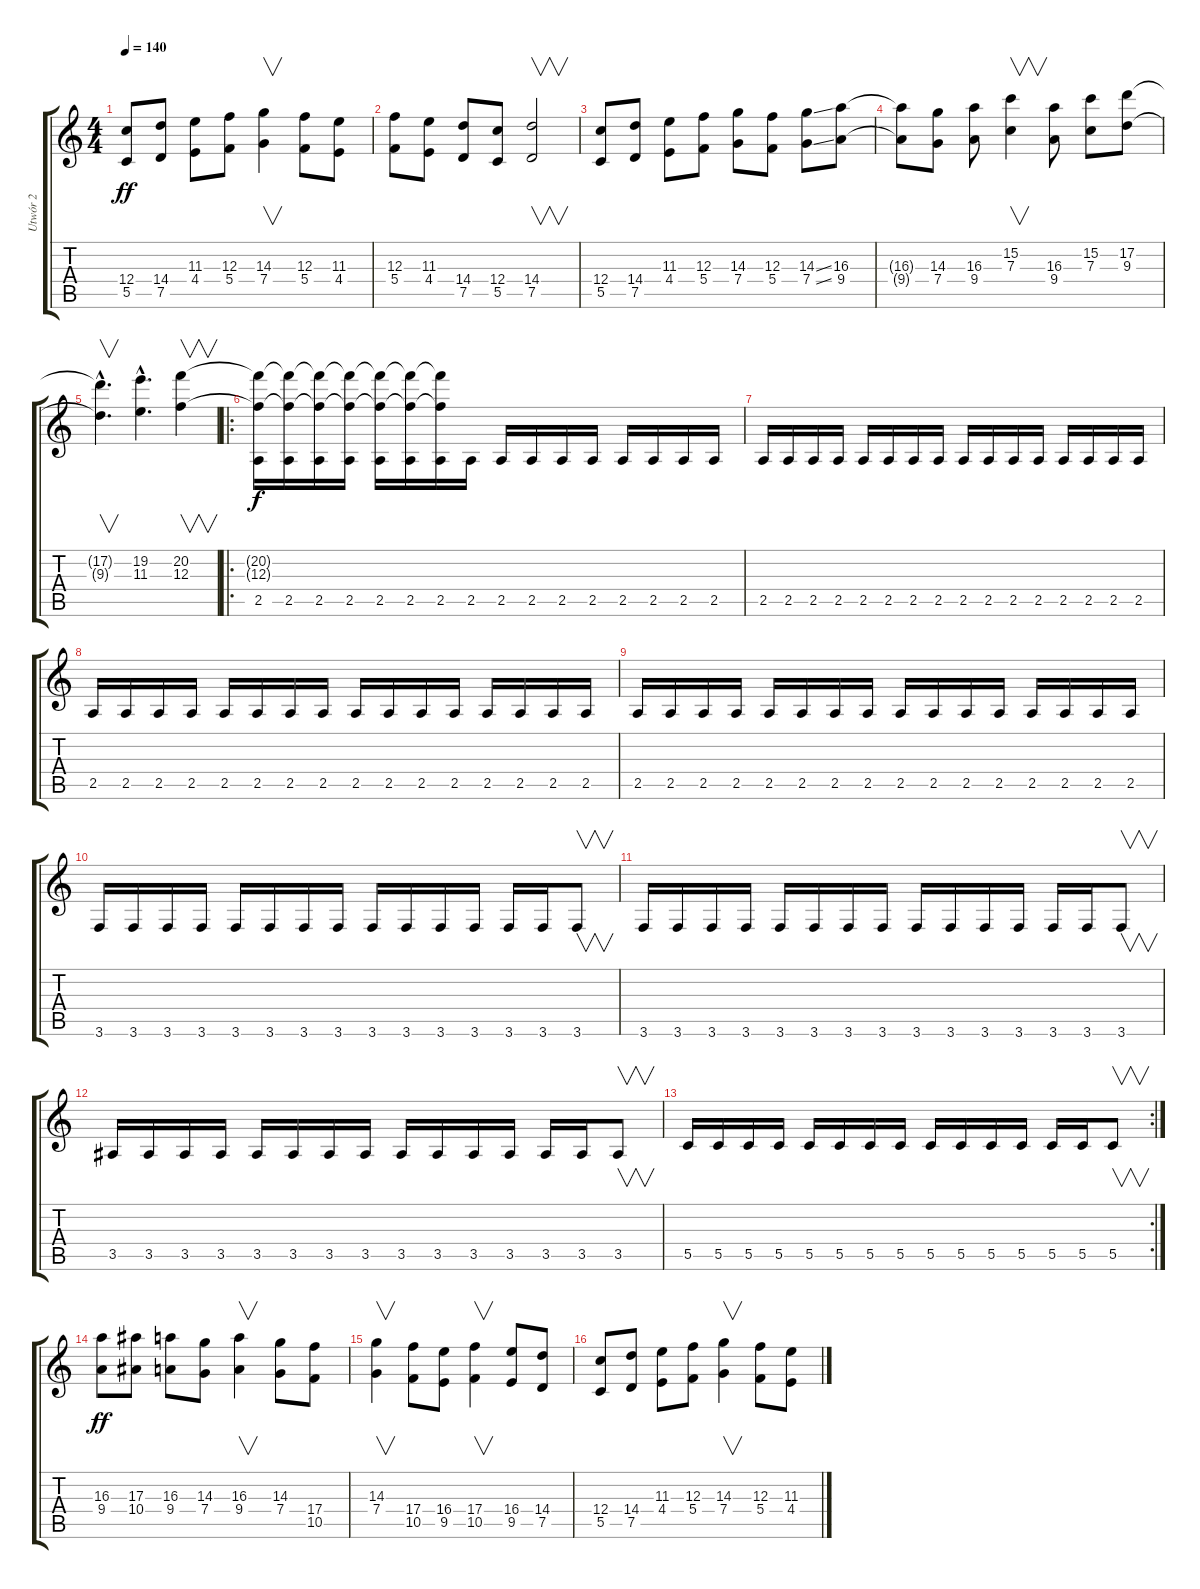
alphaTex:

\track ("Utwór 2" "Utwór 2") {instrument distortionguitar}
\staff {score tabs}
\tuning (D4 A3 F3 C3 G2 D2) {hide}
\ts (4 4)
\tempo 140
\clef g2
\ks c
(12.4 5.5).8{dy ff} (14.4 7.5).8 (11.3 4.4).8 (12.3 5.4).8 (14.3 7.4).4{v} (12.3 5.4).8 (11.3 4.4).8 |
(12.3 5.4).8 (11.3 4.4).8 (14.4 7.5).8 (12.4 5.5).8 (14.4 7.5).2{v} |
(12.4 5.5).8 (14.4 7.5).8 (11.3 4.4).8 (12.3 5.4).8 (14.3 7.4).8 (12.3 5.4).8 (14.3{ss} 7.4{ss}).8 (16.3 9.4).8 |
(16.3{t} 9.4{t}).8 (14.3 7.4).8 (16.3 9.4).8 (15.2 7.3).4{v} (16.3 9.4).8 (15.2 7.3).8 (17.2 9.3).8 |
(17.2{hac t} 9.3{hac t}).4{v d} (19.2{hac} 11.3{hac}).4{d} (20.2 12.3).4{v} |
\ro
(20.2{t} 12.3{t} 2.5).16{dy f} (20.2{t} 12.3{t} 2.5).16 (20.2{t} 12.3{t} 2.5).16 (20.2{t} 12.3{t} 2.5).16 (20.2{t} 12.3{t} 2.5).16 (20.2{t} 12.3{t} 2.5).16 (20.2{t} 12.3{t} 2.5).16 2.5.16 2.5.16 2.5.16 2.5.16 2.5.16 2.5.16 2.5.16 2.5.16 2.5.16 |
2.5.16 2.5.16 2.5.16 2.5.16 2.5.16 2.5.16 2.5.16 2.5.16 2.5.16 2.5.16 2.5.16 2.5.16 2.5.16 2.5.16 2.5.16 2.5.16 |
2.5.16 2.5.16 2.5.16 2.5.16 2.5.16 2.5.16 2.5.16 2.5.16 2.5.16 2.5.16 2.5.16 2.5.16 2.5.16 2.5.16 2.5.16 2.5.16 |
2.5.16 2.5.16 2.5.16 2.5.16 2.5.16 2.5.16 2.5.16 2.5.16 2.5.16 2.5.16 2.5.16 2.5.16 2.5.16 2.5.16 2.5.16 2.5.16 |
3.6.16 3.6.16 3.6.16 3.6.16 3.6.16 3.6.16 3.6.16 3.6.16 3.6.16 3.6.16 3.6.16 3.6.16 3.6.16 3.6.16 3.6.8{v} |
3.6.16 3.6.16 3.6.16 3.6.16 3.6.16 3.6.16 3.6.16 3.6.16 3.6.16 3.6.16 3.6.16 3.6.16 3.6.16 3.6.16 3.6.8{v} |
3.5.16 3.5.16 3.5.16 3.5.16 3.5.16 3.5.16 3.5.16 3.5.16 3.5.16 3.5.16 3.5.16 3.5.16 3.5.16 3.5.16 3.5.8{v} |
\rc 2
5.5.16 5.5.16 5.5.16 5.5.16 5.5.16 5.5.16 5.5.16 5.5.16 5.5.16 5.5.16 5.5.16 5.5.16 5.5.16 5.5.16 5.5.8{v} |
(16.3 9.4).8{dy ff} (17.3 10.4).8 (16.3 9.4).8 (14.3 7.4).8 (16.3 9.4).4{v} (14.3 7.4).8 (17.4 10.5).8 |
(14.3 7.4).4{v} (17.4 10.5).8 (16.4 9.5).8 (17.4 10.5).4{v} (16.4 9.5).8 (14.4 7.5).8 |
(12.4 5.5).8 (14.4 7.5).8 (11.3 4.4).8 (12.3 5.4).8 (14.3 7.4).4{v} (12.3 5.4).8 (11.3 4.4).8
